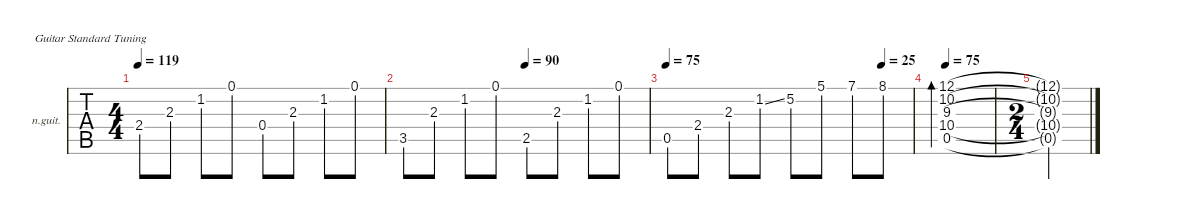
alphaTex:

\defaultSystemsLayout 4
\hideDynamics
\bracketExtendMode nobrackets
\firstSystemTrackNameOrientation horizontal
\otherSystemsTrackNameOrientation horizontal
\track ("Gtr. 1 (Nylon Acoustic)" "n.guit.") {instrument acousticguitarnylon}
\staff {tabs}
\tuning (E4 B3 G3 D3 A2 E2)
\ts (4 4)
\tempo 119
\clef g2
\ks c
2.4.8{dy mp beam Up} 2.3.8{beam Up} 1.2.8{beam Down} 0.1.8{beam Down} 0.4.8{beam Up} 2.3.8{beam Up} 1.2.8{beam Down} 0.1.8{beam Down} |
\tempo (90 0.5)
3.5.8{beam Up} 2.3.8{beam Up} 1.2.8{beam Down} 0.1.8{beam Down} 2.5.8{beam Up} 2.3.8{beam Up} 1.2.8{beam Down} 0.1.8{beam Down} |
\tempo 75
\tempo (25 0.875)
0.5.8{beam Up} 2.4.8{beam Up} 2.3.8{beam Down} 1.2{ss}.8{beam Down} 5.2.8{beam Down} 5.1.8{beam Down} 7.1.8{beam Down} 8.1.8{beam Down} |
\tempo 75
(12.1 10.2 9.3 10.4 0.5).1{bd 240 beam Down} |
\ts (2 4)
(12.1{t} 10.2{t} 9.3{t} 10.4{t} 0.5{t}).2{dy f beam Down}
